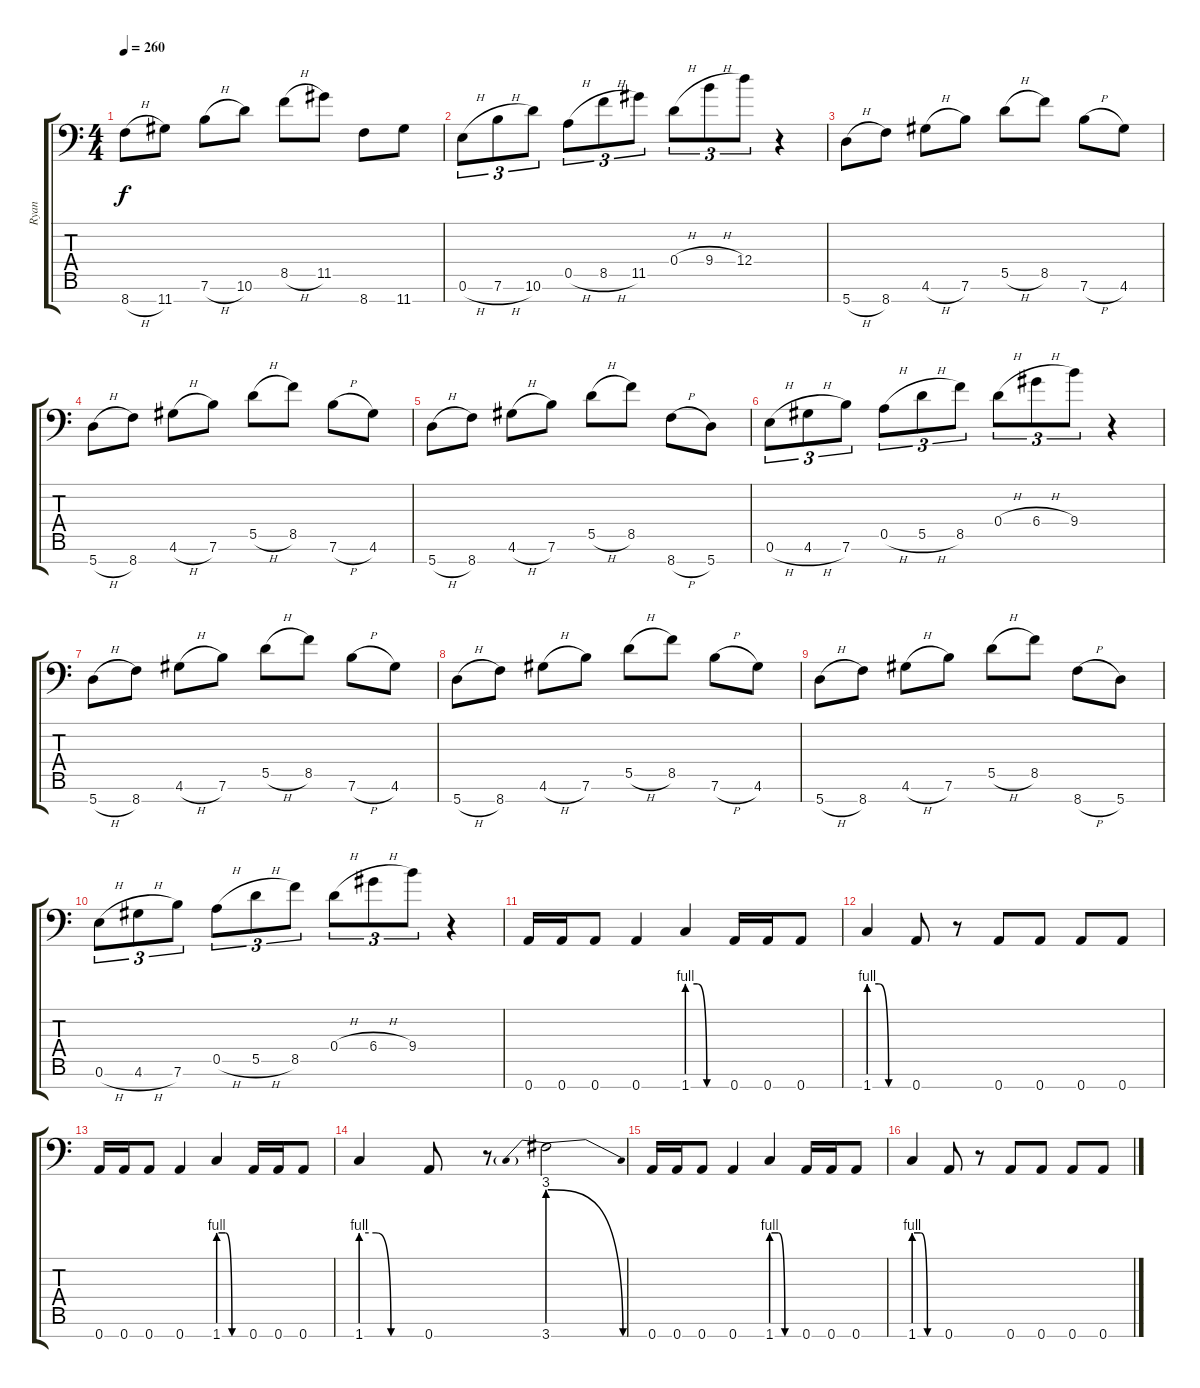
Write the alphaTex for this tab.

\track ("Ryan" "Ryan") {instrument acousticguitarsteel}
\staff {score tabs}
\tuning (E4 B3 Gb3 D3 A2 E2 A1) {hide}
\ts (4 4)
\tempo 260
\clef f4
\ks c
8.7{h}.8{dy f} 11.7.8 7.6{h}.8 10.6.8 8.5{h}.8 11.5.8 8.7.8 11.7.8 |
0.6{h}.8{tu (3 2)} 7.6{h}.8{tu (3 2)} 10.6.8{tu (3 2)} 0.5{h}.8{tu (3 2)} 8.5{h}.8{tu (3 2)} 11.5.8{tu (3 2)} 0.4{h}.8{tu (3 2)} 9.4{h}.8{tu (3 2)} 12.4.8{tu (3 2)} r.4 |
5.7{h}.8 8.7.8 4.6{h}.8 7.6.8 5.5{h}.8 8.5.8 7.6{h}.8 4.6.8 |
5.7{h}.8 8.7.8 4.6{h}.8 7.6.8 5.5{h}.8 8.5.8 7.6{h}.8 4.6.8 |
5.7{h}.8 8.7.8 4.6{h}.8 7.6.8 5.5{h}.8 8.5.8 8.7{h}.8 5.7.8 |
0.6{h}.8{tu (3 2)} 4.6{h}.8{tu (3 2)} 7.6.8{tu (3 2)} 0.5{h}.8{tu (3 2)} 5.5{h}.8{tu (3 2)} 8.5.8{tu (3 2)} 0.4{h}.8{tu (3 2)} 6.4{h}.8{tu (3 2)} 9.4.8{tu (3 2)} r.4 |
5.7{h}.8 8.7.8 4.6{h}.8 7.6.8 5.5{h}.8 8.5.8 7.6{h}.8 4.6.8 |
5.7{h}.8 8.7.8 4.6{h}.8 7.6.8 5.5{h}.8 8.5.8 7.6{h}.8 4.6.8 |
5.7{h}.8 8.7.8 4.6{h}.8 7.6.8 5.5{h}.8 8.5.8 8.7{h}.8 5.7.8 |
0.6{h}.8{tu (3 2)} 4.6{h}.8{tu (3 2)} 7.6.8{tu (3 2)} 0.5{h}.8{tu (3 2)} 5.5{h}.8{tu (3 2)} 8.5.8{tu (3 2)} 0.4{h}.8{tu (3 2)} 6.4{h}.8{tu (3 2)} 9.4.8{tu (3 2)} r.4 |
\ks aminor
0.7.16 0.7.16 0.7.8 0.7.4 1.7{be (custom 0 4 15 4 30 0 60 0)}.4 0.7.16 0.7.16 0.7.8 |
1.7{be (custom 0 4 15 4 30 0 60 0)}.4 0.7.8 r.8 0.7.8 0.7.8 0.7.8 0.7.8 |
0.7.16 0.7.16 0.7.8 0.7.4 1.7{be (custom 0 4 15 4 30 0 60 0)}.4 0.7.16 0.7.16 0.7.8 |
1.7{be (custom 0 4 15 4 30 0 60 0)}.4 0.7.8 r.8 3.7{be (prebendrelease 0 12 60 0)}.2 |
0.7.16 0.7.16 0.7.8 0.7.4 1.7{be (custom 0 4 15 4 30 0 60 0)}.4 0.7.16 0.7.16 0.7.8 |
1.7{be (custom 0 4 15 4 30 0 60 0)}.4 0.7.8 r.8 0.7.8 0.7.8 0.7.8 0.7.8
